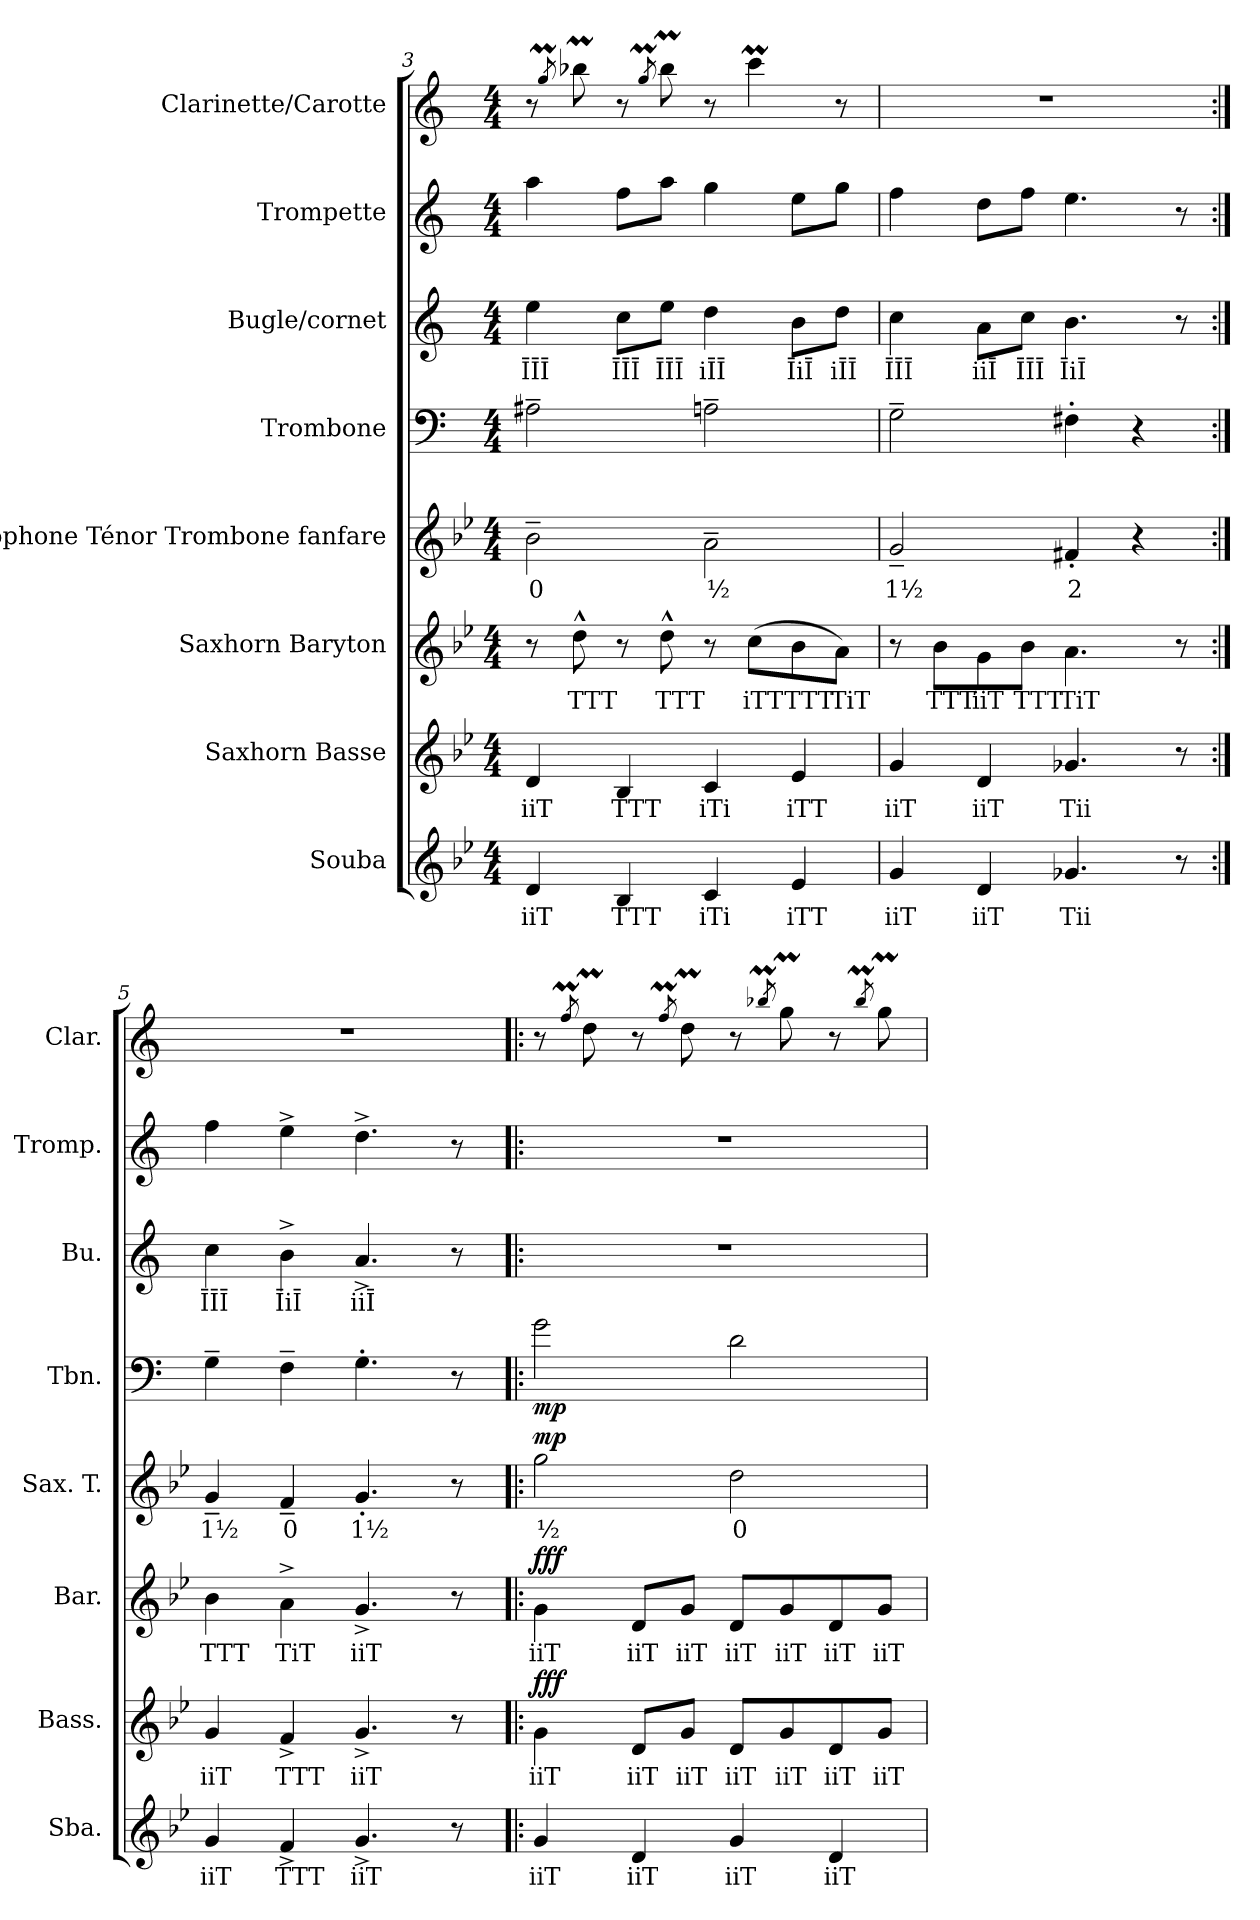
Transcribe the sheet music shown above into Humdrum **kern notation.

**kern	**text	**kern	**text	**dynam	**kern	**text	**dynam	**kern	**text	**dynam	**kern	**dynam	**kern	**text	**kern	**kern
*part8	*part8	*part7	*part7	*part7	*part6	*part6	*part6	*part5	*part5	*part5	*part4	*part4	*part3	*part3	*part2	*part1
*staff8	*staff8	*staff7	*staff7	*staff7	*staff6	*staff6	*staff6	*staff5	*staff5	*staff5	*staff4	*staff4	*staff3	*staff3	*staff2	*staff1
*I"Souba	*	*I"Saxhorn Basse	*	*	*I"Saxhorn Baryton	*	*	*I"Saxophone Ténor Trombone fanfare	*	*	*I"Trombone	*	*I"Bugle/cornet	*	*I"Trompette	*I"Clarinette/Carotte
*I'Sba.	*	*I'Bass.	*	*	*I'Bar.	*	*	*I'Sax. T.	*	*	*I'Tbn.	*	*I'Bu.	*	*I'Tromp.	*I'Clar.
*clefG2	*	*clefG2	*	*	*clefG2	*	*	*clefG2	*	*	*clefF4	*	*clefG2	*	*clefG2	*clefG2
*ITrd15c26	*	*ITrd8c14	*	*	*ITrd8c14	*	*	*ITrd8c14	*	*	*	*	*ITrd1c2	*	*ITrd1c2	*ITrd1c2
*k[b-e-]	*	*k[b-e-]	*	*	*k[b-e-]	*	*	*k[b-e-]	*	*	*k[]	*	*k[b-e-]	*	*k[b-e-]	*k[b-e-]
*M4/4	*	*M4/4	*	*	*M4/4	*	*	*M4/4	*	*	*M4/4	*	*M4/4	*	*M4/4	*M4/4
=3	=3	=3	=3	=3	=3	=3	=3	=3	=3	=3	=3	=3	=3	=3	=3	=3
!	!LO:LY:b	!	!LO:LY:b	!	!	!	!	!	!LO:LY:b	!	!	!	!	!LO:LY:b	!	!
4DD/	iiT	4D/	iiT	.	8r	.	.	2B-~\	0	.	2A#X~\	.	4dd\	ĪĪĪ	4gg\	8r
.	.	.	.	.	.	.	.	.	.	.	.	.	.	.	.	8qffM/
!	!	!	!	!	!	!LO:LY:b	!	!	!	!	!	!	!	!	!	!
.	.	.	.	.	8d^^\	TTT	.	.	.	.	.	.	.	.	.	8aa-XM\
!	!LO:LY:b	!	!LO:LY:b	!	!	!	!	!	!	!	!	!	!	!LO:LY:b	!	!
4BBB-/	TTT	4BB-/	TTT	.	8r	.	.	.	.	.	.	.	8b-\L	ĪĪĪ	8ee-\L	8r
.	.	.	.	.	.	.	.	.	.	.	.	.	.	.	.	8qffM/
!	!	!	!	!	!	!LO:LY:b	!	!	!	!	!	!	!	!LO:LY:b	!	!
.	.	.	.	.	8d^^\	TTT	.	.	.	.	.	.	8dd\J	ĪĪĪ	8gg\J	8aa-M\
!	!LO:LY:b	!	!LO:LY:b	!	!	!	!	!	!LO:LY:b	!	!	!	!	!LO:LY:b	!	!
4CC/	iTi	4C/	iTi	.	8r	.	.	2A~\	½	.	2An~\	.	4cc\	iĪĪ	4ff\	8r
!	!	!	!	!	!	!LO:LY:b	!	!	!	!	!	!	!	!	!	!
.	.	.	.	.	(>8c\L	iTT	.	.	.	.	.	.	.	.	.	4bb-M\
!	!LO:LY:b	!	!LO:LY:b	!	!	!LO:LY:b	!	!	!	!	!	!	!	!LO:LY:b	!	!
4EE-/	iTT	4E-/	iTT	.	8B-\	TTT	.	.	.	.	.	.	8a\L	ĪiĪ	8dd\L	.
!	!	!	!	!	!	!LO:LY:b	!	!	!	!	!	!	!	!LO:LY:b	!	!
.	.	.	.	.	8A\J)	TiT	.	.	.	.	.	.	8cc\J	iĪĪ	8ff\J	8r
!!LO:PB:g=z
=4	=4	=4	=4	=4	=4	=4	=4	=4	=4	=4	=4	=4	=4	=4	=4	=4
!	!LO:LY:b	!	!LO:LY:b	!	!	!	!	!	!LO:LY:b	!	!	!	!	!LO:LY:b	!	!
4GG/	iiT	4G/	iiT	.	8r	.	.	2G~/	1½	.	2G~\	.	4b-\	ĪĪĪ	4ee-\	1r
!	!	!	!	!	!	!LO:LY:b	!	!	!	!	!	!	!	!	!	!
.	.	.	.	.	8B-\L	TTT	.	.	.	.	.	.	.	.	.	.
!	!LO:LY:b	!	!LO:LY:b	!	!	!LO:LY:b	!	!	!	!	!	!	!	!LO:LY:b	!	!
4DD/	iiT	4D/	iiT	.	8G\	iiT	.	.	.	.	.	.	8g\L	iiĪ	8cc\L	.
!	!	!	!	!	!	!LO:LY:b	!	!	!	!	!	!	!	!LO:LY:b	!	!
.	.	.	.	.	8B-\J	TTT	.	.	.	.	.	.	8b-\J	ĪĪĪ	8ee-\J	.
!	!LO:LY:b	!	!LO:LY:b	!	!	!LO:LY:b	!	!	!LO:LY:b	!	!	!	!	!LO:LY:b	!	!
4.GG-X/	Tii	4.G-X/	Tii	.	4.A\	TiT	.	4F#X'/	2	.	4F#X'\	.	4.a\	ĪiĪ	4.dd\	.
.	.	.	.	.	.	.	.	4r	.	.	4r	.	.	.	.	.
8r	.	8r	.	.	8r	.	.	.	.	.	.	.	8r	.	8r	.
=5:|!	=5:|!	=5:|!	=5:|!	=5:|!	=5:|!	=5:|!	=5:|!	=5:|!	=5:|!	=5:|!	=5:|!	=5:|!	=5:|!	=5:|!	=5:|!	=5:|!
!	!LO:LY:b	!	!LO:LY:b	!	!	!LO:LY:b	!	!	!LO:LY:b	!	!	!	!	!LO:LY:b	!	!
4GG/	iiT	4G/	iiT	.	4B-\	TTT	.	4G~/	1½	.	4G~\	.	4b-\	ĪĪĪ	4ee-\	1r
!	!LO:LY:b	!	!LO:LY:b	!	!	!LO:LY:b	!	!	!LO:LY:b	!	!	!	!	!LO:LY:b	!	!
4FF^/	TTT	4F^/	TTT	.	4A^\	TiT	.	4F~/	0	.	4F~\	.	4a^\	ĪiĪ	4dd^\	.
!	!LO:LY:b	!	!LO:LY:b	!	!	!LO:LY:b	!	!	!LO:LY:b	!	!	!	!	!LO:LY:b	!	!
4.GG^/	iiT	4.G^/	iiT	.	4.G^/	iiT	.	4.G'/	1½	.	4.G'\	.	4.g^/	iiĪ	4.cc^\	.
8r	.	8r	.	.	8r	.	.	8r	.	.	8r	.	8r	.	8r	.
=6!|:	=6!|:	=6!|:	=6!|:	=6!|:	=6!|:	=6!|:	=6!|:	=6!|:	=6!|:	=6!|:	=6!|:	=6!|:	=6!|:	=6!|:	=6!|:	=6!|:
!	!LO:LY:b	!	!LO:LY:b	!LO:DY:b	!	!LO:LY:b	!LO:DY:b	!	!LO:LY:b	!LO:DY:b	!	!LO:DY:b	!	!	!	!
4GG/	iiT	4G\	iiT	fff	4G\	iiT	fff	2g\	½	mp	2g\	mp	1r	.	1r	8r
.	.	.	.	.	.	.	.	.	.	.	.	.	.	.	.	8qee-M/
.	.	.	.	.	.	.	.	.	.	.	.	.	.	.	.	8ccM\
!	!LO:LY:b	!	!LO:LY:b	!	!	!LO:LY:b	!	!	!	!	!	!	!	!	!	!
4DD/	iiT	8D/L	iiT	.	8D/L	iiT	.	.	.	.	.	.	.	.	.	8r
.	.	.	.	.	.	.	.	.	.	.	.	.	.	.	.	8qee-M/
!	!	!	!LO:LY:b	!	!	!LO:LY:b	!	!	!	!	!	!	!	!	!	!
.	.	8G/J	iiT	.	8G/J	iiT	.	.	.	.	.	.	.	.	.	8ccM\
!	!LO:LY:b	!	!LO:LY:b	!	!	!LO:LY:b	!	!	!LO:LY:b	!	!	!	!	!	!	!
4GG/	iiT	8D/L	iiT	.	8D/L	iiT	.	2d\	0	.	2d\	.	.	.	.	8r
.	.	.	.	.	.	.	.	.	.	.	.	.	.	.	.	8qaa-XM/
!	!	!	!LO:LY:b	!	!	!LO:LY:b	!	!	!	!	!	!	!	!	!	!
.	.	8G/	iiT	.	8G/	iiT	.	.	.	.	.	.	.	.	.	8ffM\
!	!LO:LY:b	!	!LO:LY:b	!	!	!LO:LY:b	!	!	!	!	!	!	!	!	!	!
4DD/	iiT	8D/	iiT	.	8D/	iiT	.	.	.	.	.	.	.	.	.	8r
.	.	.	.	.	.	.	.	.	.	.	.	.	.	.	.	8qaa-M/
!	!	!	!LO:LY:b	!	!	!LO:LY:b	!	!	!	!	!	!	!	!	!	!
.	.	8G/J	iiT	.	8G/J	iiT	.	.	.	.	.	.	.	.	.	8ffM\
=	=	=	=	=	=	=	=	=	=	=	=	=	=	=	=	=
*-	*-	*-	*-	*-	*-	*-	*-	*-	*-	*-	*-	*-	*-	*-	*-	*-
